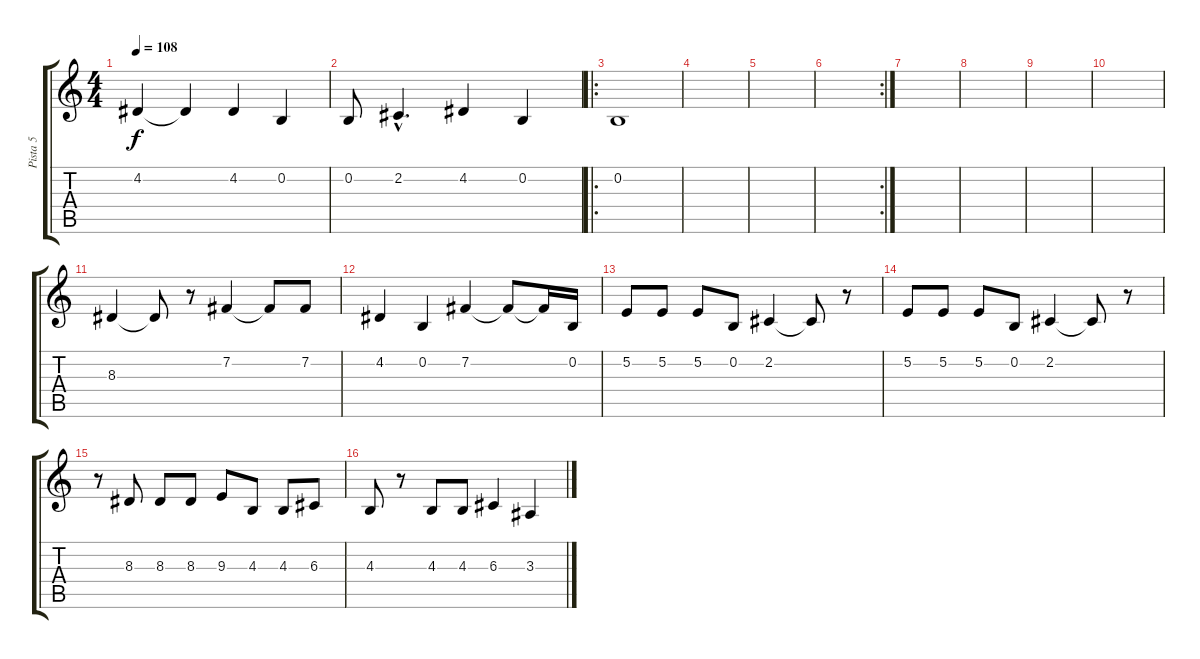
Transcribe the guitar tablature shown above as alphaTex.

\track ("Pista 5" "Pista 5") {instrument lead1square}
\staff {score tabs}
\tuning (E4 B3 G3 D3 A2 E2) {hide}
\ts (4 4)
\tempo 108
\clef g2
\ks c
4.2.4{dy f} 4.2{t}.4 4.2.4 0.2.4 |
0.2.8 2.2{hac}.4{d} 4.2.4 0.2.4 |
\ro
0.2.1 |
|
|
\rc 2
|
|
|
|
|
8.3.4 8.3{t}.8 r.8 7.2.4 7.2{t}.8 7.2.8 |
4.2.4 0.2.4 7.2.4 7.2{t}.8 7.2{t}.16 0.2.16 |
5.2.8 5.2.8 5.2.8 0.2.8 2.2.4 2.2{t}.8 r.8 |
5.2.8 5.2.8 5.2.8 0.2.8 2.2.4 2.2{t}.8 r.8 |
r.8 8.3.8 8.3.8 8.3.8 9.3.8 4.3.8 4.3.8 6.3.8 |
4.3.8 r.8 4.3.8 4.3.8 6.3.4 3.3.4
